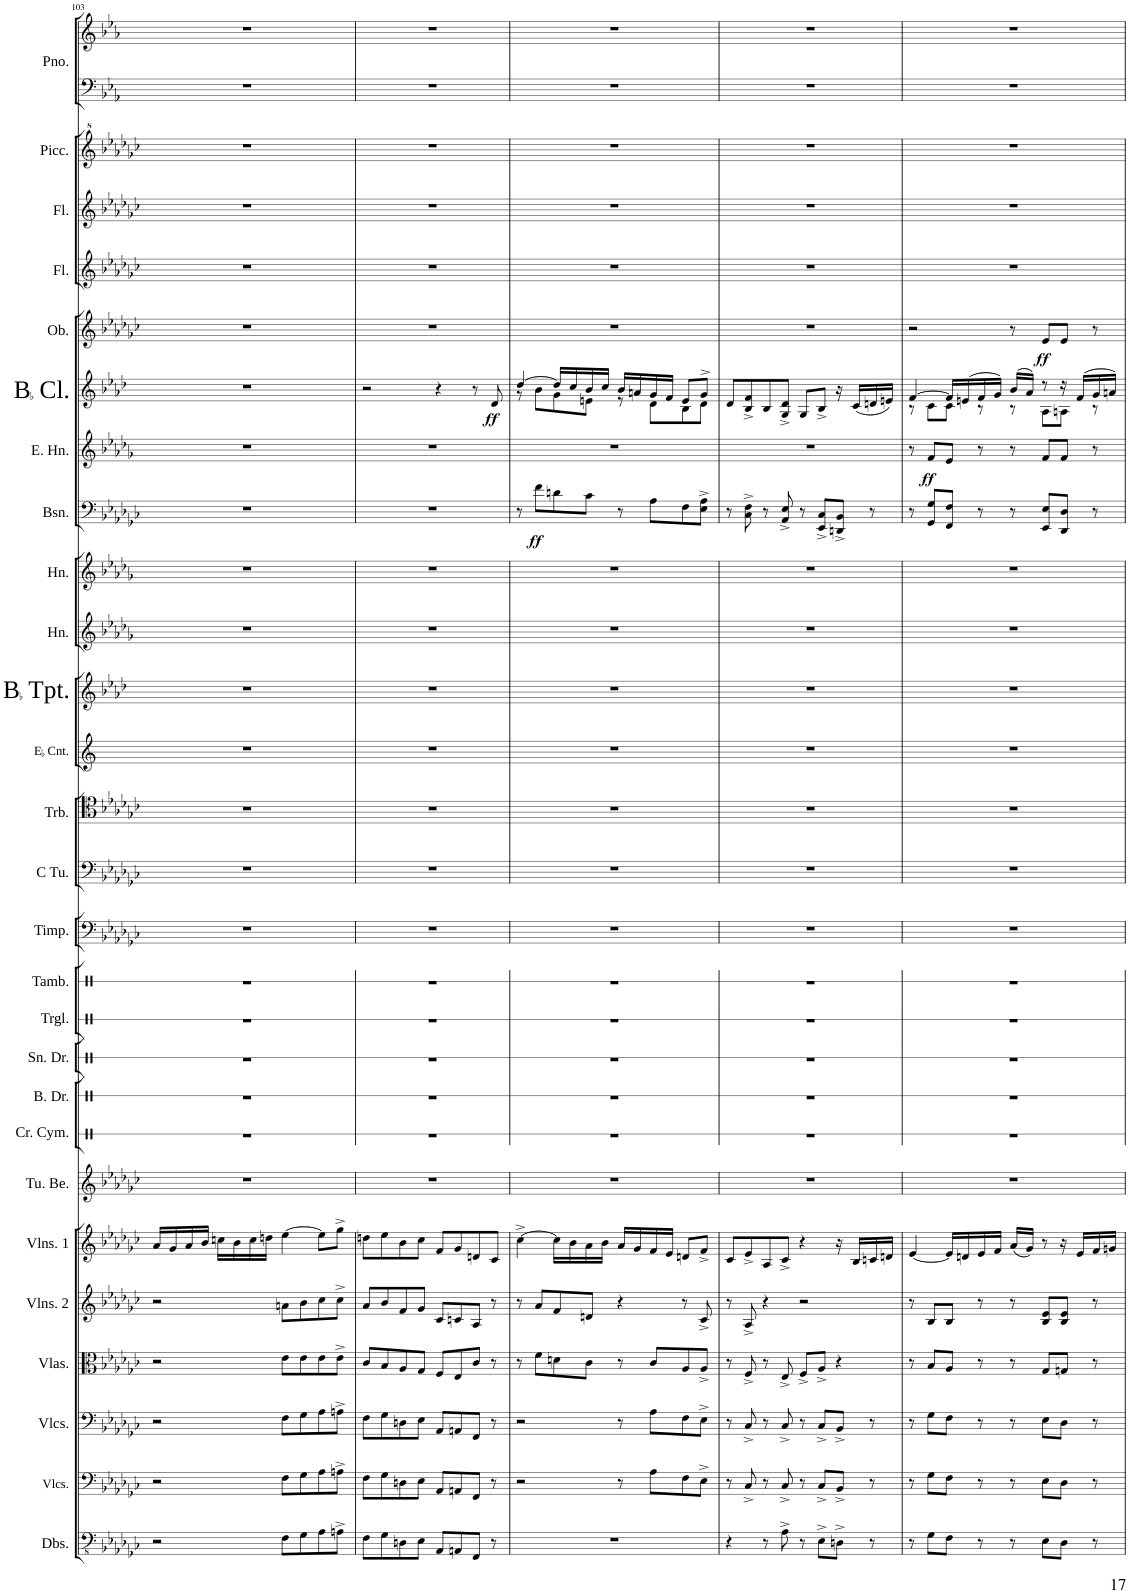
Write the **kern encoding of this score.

**kern	**kern	**kern	**kern	**kern	**kern	**kern	**kern	**kern	**kern	**kern	**kern	**kern	**kern	**kern	**kern	**kern	**kern	**kern	**kern	**dynam	**kern	**dynam	**kern	**dynam	**kern	**dynam	**kern	**kern	**kern	**kern	**kern
*part27	*part26	*part25	*part24	*part23	*part22	*part21	*part20	*part19	*part18	*part17	*part16	*part15	*part14	*part13	*part12	*part11	*part10	*part9	*part8	*part8	*part7	*part7	*part6	*part6	*part5	*part5	*part4	*part3	*part2	*part1	*part1
*staff28	*staff27	*staff26	*staff25	*staff24	*staff23	*staff22	*staff21	*staff20	*staff19	*staff18	*staff17	*staff16	*staff15	*staff14	*staff13	*staff12	*staff11	*staff10	*staff9	*staff9	*staff8	*staff8	*staff7	*staff7	*staff6	*staff6	*staff5	*staff4	*staff3	*staff2	*staff1
*I"Double Basses	*I"Violoncellos	*I"Violoncellos	*I"Violas	*I"Violins 2	*I"Violins 1	*I"Tubular Bells	*I"Crash Cymbal	*I"Bass Drum	*I"Snare Drum	*I"Triangle	*I"Tambourine	*I"Timpani	*I"C Tuba	*I"Trombone	*I"EaccidentalFlat Cornet	*I"BaccidentalFlat Trumpet	*I"Horn	*I"Horn	*I"Bassoon	*	*I"English Horn	*	*I"BaccidentalFlat Clarinet	*	*I"Oboe	*	*I"Flute	*I"Flute	*I"Piccolo	*I"Piano	*
*I'Dbs.	*I'Vlcs.	*I'Vlcs.	*I'Vlas.	*I'Vlns. 2	*I'Vlns. 1	*I'Tu. Be.	*I'Cr. Cym.	*I'B. Dr.	*I'Sn. Dr.	*I'Trgl.	*I'Tamb.	*I'Timp.	*I'C Tu.	*I'Trb.	*I'EaccidentalFlat Cnt.	*I'BaccidentalFlat Tpt.	*I'Hn.	*I'Hn.	*I'Bsn.	*	*I'E. Hn.	*	*I'BaccidentalFlat Cl.	*	*I'Ob.	*	*I'Fl.	*I'Fl.	*I'Picc.	*I'Pno.	*
!!LO:PB:g=z
*clefFv4	*clefF4	*clefF4	*clefC3	*clefG2	*clefG2	*clefG2	*clefX	*clefX	*clefX	*clefX	*clefX	*clefF4	*clefF4	*clefC4	*clefG2	*clefG2	*clefG2	*clefG2	*clefF4	*	*clefG2	*	*clefG2	*	*clefG2	*	*clefG2	*clefG2	*clefG^2	*clefF4	*clefG2
*	*	*	*	*	*	*	*	*	*	*	*	*	*	*	*Trd-2c-3	*Trd1c2	*Trd4c7	*Trd4c7	*	*	*Trd4c7	*	*Trd1c2	*	*	*	*	*	*Trd-7c-12	*	*
*k[b-e-a-d-g-c-]	*k[b-e-a-d-g-c-]	*k[b-e-a-d-g-c-]	*k[b-e-a-d-g-c-]	*k[b-e-a-d-g-c-]	*k[b-e-a-d-g-c-]	*k[b-e-a-d-g-c-]	*k[]	*k[]	*k[]	*k[]	*k[]	*k[b-e-a-d-g-c-]	*k[b-e-a-d-g-c-]	*k[b-e-a-d-g-c-]	*k[]	*k[b-e-a-d-]	*k[b-e-a-d-g-]	*k[b-e-a-d-g-]	*k[b-e-a-d-g-c-]	*	*k[b-e-a-d-g-]	*	*k[b-e-a-d-]	*	*k[b-e-a-d-g-c-]	*	*k[b-e-a-d-g-c-]	*k[b-e-a-d-g-c-]	*k[b-e-a-d-g-c-]	*k[b-e-a-]	*k[b-e-a-]
*M4/4	*M4/4	*M4/4	*M4/4	*M4/4	*M4/4	*M4/4	*M4/4	*M4/4	*M4/4	*M4/4	*M4/4	*M4/4	*M4/4	*M4/4	*M4/4	*M4/4	*M4/4	*M4/4	*M4/4	*	*M4/4	*	*M4/4	*	*M4/4	*	*M4/4	*M4/4	*M4/4	*M4/4	*M4/4
*met(c)	*met(c)	*met(c)	*met(c)	*met(c)	*met(c)	*met(c)	*met(c)	*met(c)	*met(c)	*met(c)	*met(c)	*met(c)	*met(c)	*met(c)	*met(c)	*met(c)	*met(c)	*met(c)	*met(c)	*	*met(c)	*	*met(c)	*	*met(c)	*	*met(c)	*met(c)	*met(c)	*met(c)	*met(c)
=103	=103	=103	=103	=103	=103	=103	=103	=103	=103	=103	=103	=103	=103	=103	=103	=103	=103	=103	=103	=103	=103	=103	=103	=103	=103	=103	=103	=103	=103	=103	=103
2r	2r	2r	2r	2r	16a-/LL	1r	1r	1r	1r	1r	1r	1r	1r	1r	1r	1r	1r	1r	1r	.	1r	.	1r	.	1r	.	1r	1r	1r	1r	1r
.	.	.	.	.	16g-/	.	.	.	.	.	.	.	.	.	.	.	.	.	.	.	.	.	.	.	.	.	.	.	.	.	.
.	.	.	.	.	16a-/	.	.	.	.	.	.	.	.	.	.	.	.	.	.	.	.	.	.	.	.	.	.	.	.	.	.
.	.	.	.	.	16b-/JJ	.	.	.	.	.	.	.	.	.	.	.	.	.	.	.	.	.	.	.	.	.	.	.	.	.	.
.	.	.	.	.	16ccn\LL	.	.	.	.	.	.	.	.	.	.	.	.	.	.	.	.	.	.	.	.	.	.	.	.	.	.
.	.	.	.	.	16b-\	.	.	.	.	.	.	.	.	.	.	.	.	.	.	.	.	.	.	.	.	.	.	.	.	.	.
.	.	.	.	.	16cc\	.	.	.	.	.	.	.	.	.	.	.	.	.	.	.	.	.	.	.	.	.	.	.	.	.	.
.	.	.	.	.	16ddn\JJ	.	.	.	.	.	.	.	.	.	.	.	.	.	.	.	.	.	.	.	.	.	.	.	.	.	.
8FF\L	8F\L	8F\L	8e-\L	8an\L	[4ee-\	.	.	.	.	.	.	.	.	.	.	.	.	.	.	.	.	.	.	.	.	.	.	.	.	.	.
8GG-\	8G-\	8G-\	8e-\	8b-\	.	.	.	.	.	.	.	.	.	.	.	.	.	.	.	.	.	.	.	.	.	.	.	.	.	.	.
8AA-\	8A-\	8A-\	8e-\	8cc-\	8ee-\L]	.	.	.	.	.	.	.	.	.	.	.	.	.	.	.	.	.	.	.	.	.	.	.	.	.	.
8AAn^\J	8An^\J	8An^\J	8e-^\J	8cc-^\J	8gg-^\J	.	.	.	.	.	.	.	.	.	.	.	.	.	.	.	.	.	.	.	.	.	.	.	.	.	.
=104	=104	=104	=104	=104	=104	=104	=104	=104	=104	=104	=104	=104	=104	=104	=104	=104	=104	=104	=104	=104	=104	=104	=104	=104	=104	=104	=104	=104	=104	=104	=104
8FF\L	8F\L	8F\L	8c-/L	8a-/L	8ddn\L	1r	1r	1r	1r	1r	1r	1r	1r	1r	1r	1r	1r	1r	1r	.	1r	.	2r	.	1r	.	1r	1r	1r	1r	1r
8GG-\	8G-\	8G-\	8B-/	8b-/	8ee-\	.	.	.	.	.	.	.	.	.	.	.	.	.	.	.	.	.	.	.	.	.	.	.	.	.	.
8DDn\	8Dn\	8Dn\	8A-/	8f/	8b-\	.	.	.	.	.	.	.	.	.	.	.	.	.	.	.	.	.	.	.	.	.	.	.	.	.	.
8EE-\J	8E-\J	8E-\J	8G-/J	8g-/J	8cc-\J	.	.	.	.	.	.	.	.	.	.	.	.	.	.	.	.	.	.	.	.	.	.	.	.	.	.
8AAA-/L	8AA-/L	8AA-/L	8F/L	8c-/L	8f/L	.	.	.	.	.	.	.	.	.	.	.	.	.	.	.	.	.	4r	.	.	.	.	.	.	.	.
8AAAn/	8AAn/	8AAn/	8E-/	8cn/	8g-/	.	.	.	.	.	.	.	.	.	.	.	.	.	.	.	.	.	.	.	.	.	.	.	.	.	.
8FFF/J	8FF/J	8FF/J	8c-/J	8A-/J	8dn/	.	.	.	.	.	.	.	.	.	.	.	.	.	.	.	.	.	8r	.	.	.	.	.	.	.	.
!	!	!	!	!	!	!	!	!	!	!	!	!	!	!	!	!	!	!	!	!	!	!	!	!LO:DY:b	!	!	!	!	!	!	!
8r	8r	8r	8r	8r	8c-/J	.	.	.	.	.	.	.	.	.	.	.	.	.	.	.	.	.	8d-/	ff	.	.	.	.	.	.	.
=105	=105	=105	=105	=105	=105	=105	=105	=105	=105	=105	=105	=105	=105	=105	=105	=105	=105	=105	=105	=105	=105	=105	=105	=105	=105	=105	=105	=105	=105	=105	=105
*	*	*	*	*	*	*	*	*	*	*	*	*	*	*	*	*	*	*	*	*	*	*	*^	*	*	*	*	*	*	*	*
1r	2r	2r	8r	8r	[4cc-^\	1r	1r	1r	1r	1r	1r	1r	1r	1r	1r	1r	1r	1r	8r	.	1r	.	[4dd-/	8r	.	1r	.	1r	1r	1r	1r	1r
!	!	!	!	!	!	!	!	!	!	!	!	!	!	!	!	!	!	!	!	!LO:DY:b	!	!	!	!	!	!	!	!	!	!	!	!
.	.	.	8f\L	8a-/L	.	.	.	.	.	.	.	.	.	.	.	.	.	.	8f\L	ff	.	.	.	8b-\L	.	.	.	.	.	.	.	.
.	.	.	8dn\	8f/	16cc-\LL]	.	.	.	.	.	.	.	.	.	.	.	.	.	8dn\	.	.	.	16dd-/LL]	8g\	.	.	.	.	.	.	.	.
.	.	.	.	.	16b-\	.	.	.	.	.	.	.	.	.	.	.	.	.	.	.	.	.	16cc/	.	.	.	.	.	.	.	.	.
.	.	.	8c-\J	8dn/J	16a-\	.	.	.	.	.	.	.	.	.	.	.	.	.	8c-\J	.	.	.	16b-/	8en\J	.	.	.	.	.	.	.	.
.	.	.	.	.	16b-\JJ	.	.	.	.	.	.	.	.	.	.	.	.	.	.	.	.	.	16cc/JJ	.	.	.	.	.	.	.	.	.
.	8r	8r	8r	4r	16a-/LL	.	.	.	.	.	.	.	.	.	.	.	.	.	8r	.	.	.	16b-/LL	8r	.	.	.	.	.	.	.	.
.	.	.	.	.	16g-/	.	.	.	.	.	.	.	.	.	.	.	.	.	.	.	.	.	16an/	.	.	.	.	.	.	.	.	.
.	8A-\L	8A-\L	8c-/L	.	16f/	.	.	.	.	.	.	.	.	.	.	.	.	.	8A-\L	.	.	.	16g/	8d-\L	.	.	.	.	.	.	.	.
.	.	.	.	.	16e-/JJ	.	.	.	.	.	.	.	.	.	.	.	.	.	.	.	.	.	16f/JJ	.	.	.	.	.	.	.	.	.
.	8F\	8F\	8A-/	8r	8dn/L	.	.	.	.	.	.	.	.	.	.	.	.	.	8F\	.	.	.	8e/L	8B-\	.	.	.	.	.	.	.	.
.	8E-^\J	8E-^\J	8A-^/J	8c-^/	8f^/J	.	.	.	.	.	.	.	.	.	.	.	.	.	8E-\^ 8A-\^J	.	.	.	8g^/J	8d-\J	.	.	.	.	.	.	.	.
*	*	*	*	*	*	*	*	*	*	*	*	*	*	*	*	*	*	*	*	*	*	*	*v	*v	*	*	*	*	*	*	*	*
=106	=106	=106	=106	=106	=106	=106	=106	=106	=106	=106	=106	=106	=106	=106	=106	=106	=106	=106	=106	=106	=106	=106	=106	=106	=106	=106	=106	=106	=106	=106	=106
4r	8r	8r	8r	8r	8c-/L	1r	1r	1r	1r	1r	1r	1r	1r	1r	1r	1r	1r	1r	8r	.	1r	.	8d-/L	.	1r	.	1r	1r	1r	1r	1r
.	8C-^/	8C-^/	8F^/	8A-^/	8e-^/	.	.	.	.	.	.	.	.	.	.	.	.	.	8C-\^ 8F\^	.	.	.	8B-/^ 8f/^	.	.	.	.	.	.	.	.
8r	8r	8r	8r	4r	8A-/	.	.	.	.	.	.	.	.	.	.	.	.	.	8r	.	.	.	8B-/	.	.	.	.	.	.	.	.
8AA-^\	8C-^/	8C-^/	8E-^/	.	8c-^/J	.	.	.	.	.	.	.	.	.	.	.	.	.	8AA-/^ 8E-/^	.	.	.	8G/^ 8d-/^J	.	.	.	.	.	.	.	.
8r	8r	8r	8F^/L	2r	4r	.	.	.	.	.	.	.	.	.	.	.	.	.	8r	.	.	.	8G/L	.	.	.	.	.	.	.	.
8EE-^\L	8C-^/L	8C-^/L	8A-^/J	.	.	.	.	.	.	.	.	.	.	.	.	.	.	.	8EE-/^ 8C-/^L	.	.	.	8B-^/J	.	.	.	.	.	.	.	.
8DDn^\J	8BB-^/J	8BB-^/J	4r	.	16r	.	.	.	.	.	.	.	.	.	.	.	.	.	8DDn/^ 8BB-/^J	.	.	.	16r	.	.	.	.	.	.	.	.
.	.	.	.	.	16B-/LL	.	.	.	.	.	.	.	.	.	.	.	.	.	.	.	.	.	(16c/LL	.	.	.	.	.	.	.	.
8r	8r	8r	.	.	16cn/	.	.	.	.	.	.	.	.	.	.	.	.	.	8r	.	.	.	16dn/	.	.	.	.	.	.	.	.
.	.	.	.	.	16dn/JJ	.	.	.	.	.	.	.	.	.	.	.	.	.	.	.	.	.	16en/JJ)	.	.	.	.	.	.	.	.
=107	=107	=107	=107	=107	=107	=107	=107	=107	=107	=107	=107	=107	=107	=107	=107	=107	=107	=107	=107	=107	=107	=107	=107	=107	=107	=107	=107	=107	=107	=107	=107
*	*	*	*	*	*	*	*	*	*	*	*	*	*	*	*	*	*	*	*	*	*	*	*^	*	*	*	*	*	*	*	*
8r	8r	8r	8r	8r	[4e-/	1r	1r	1r	1r	1r	1r	1r	1r	1r	1r	1r	1r	1r	8r	.	8r	.	[4f/	8r	.	2r	.	1r	1r	1r	1r	1r
!	!	!	!	!	!	!	!	!	!	!	!	!	!	!	!	!	!	!	!	!	!	!LO:DY:b	!	!	!	!	!	!	!	!	!	!
8GG-\L	8G-\L	8G-\L	8B-/L	8B-/L	.	.	.	.	.	.	.	.	.	.	.	.	.	.	8GG-/ 8G-/L	.	8f/L	ff	.	8c\L	.	.	.	.	.	.	.	.
8FF\J	8F\J	8F\J	8A-/J	8B-/J	16e-/LL]	.	.	.	.	.	.	.	.	.	.	.	.	.	8FF/ 8F/J	.	8e-/J	.	16f/LL]	8c\J	.	.	.	.	.	.	.	.
.	.	.	.	.	16dn/	.	.	.	.	.	.	.	.	.	.	.	.	.	.	.	.	.	(16en/	.	.	.	.	.	.	.	.	.
8r	8r	8r	8r	8r	16e-/	.	.	.	.	.	.	.	.	.	.	.	.	.	8r	.	8r	.	16f/	8r	.	.	.	.	.	.	.	.
.	.	.	.	.	16f/JJ	.	.	.	.	.	.	.	.	.	.	.	.	.	.	.	.	.	16g/JJ)	.	.	.	.	.	.	.	.	.
8r	8r	8r	8r	8r	(16a-/LL	.	.	.	.	.	.	.	.	.	.	.	.	.	8r	.	8r	.	(16b-/LL	8r	.	8r	.	.	.	.	.	.
.	.	.	.	.	16g-/JJ)	.	.	.	.	.	.	.	.	.	.	.	.	.	.	.	.	.	16a-/JJ)	.	.	.	.	.	.	.	.	.
!	!	!	!	!	!	!	!	!	!	!	!	!	!	!	!	!	!	!	!	!	!	!	!	!	!	!	!LO:DY:b	!	!	!	!	!
8EE-\L	8E-\L	8E-\L	8G-/L	8B-/ 8e-/L	8r	.	.	.	.	.	.	.	.	.	.	.	.	.	8EE-/ 8E-/L	.	8f/L	.	8r	8A-\L	.	8e-/L	ff	.	.	.	.	.
8DD-\J	8D-\J	8D-\J	8Gn/J	8B-/ 8e-/J	16r	.	.	.	.	.	.	.	.	.	.	.	.	.	8DD-/ 8D-/J	.	8f/J	.	16r	8An\J	.	8e-/J	.	.	.	.	.	.
.	.	.	.	.	16e-/LL	.	.	.	.	.	.	.	.	.	.	.	.	.	.	.	.	.	(16f/LL	.	.	.	.	.	.	.	.	.
8r	8r	8r	8r	8r	16f/	.	.	.	.	.	.	.	.	.	.	.	.	.	8r	.	8r	.	16g/	8r	.	8r	.	.	.	.	.	.
.	.	.	.	.	16gn/JJ	.	.	.	.	.	.	.	.	.	.	.	.	.	.	.	.	.	16an/JJ)	.	.	.	.	.	.	.	.	.
*	*	*	*	*	*	*	*	*	*	*	*	*	*	*	*	*	*	*	*	*	*	*	*v	*v	*	*	*	*	*	*	*	*
=	=	=	=	=	=	=	=	=	=	=	=	=	=	=	=	=	=	=	=	=	=	=	=	=	=	=	=	=	=	=	=
*-	*-	*-	*-	*-	*-	*-	*-	*-	*-	*-	*-	*-	*-	*-	*-	*-	*-	*-	*-	*-	*-	*-	*-	*-	*-	*-	*-	*-	*-	*-	*-
